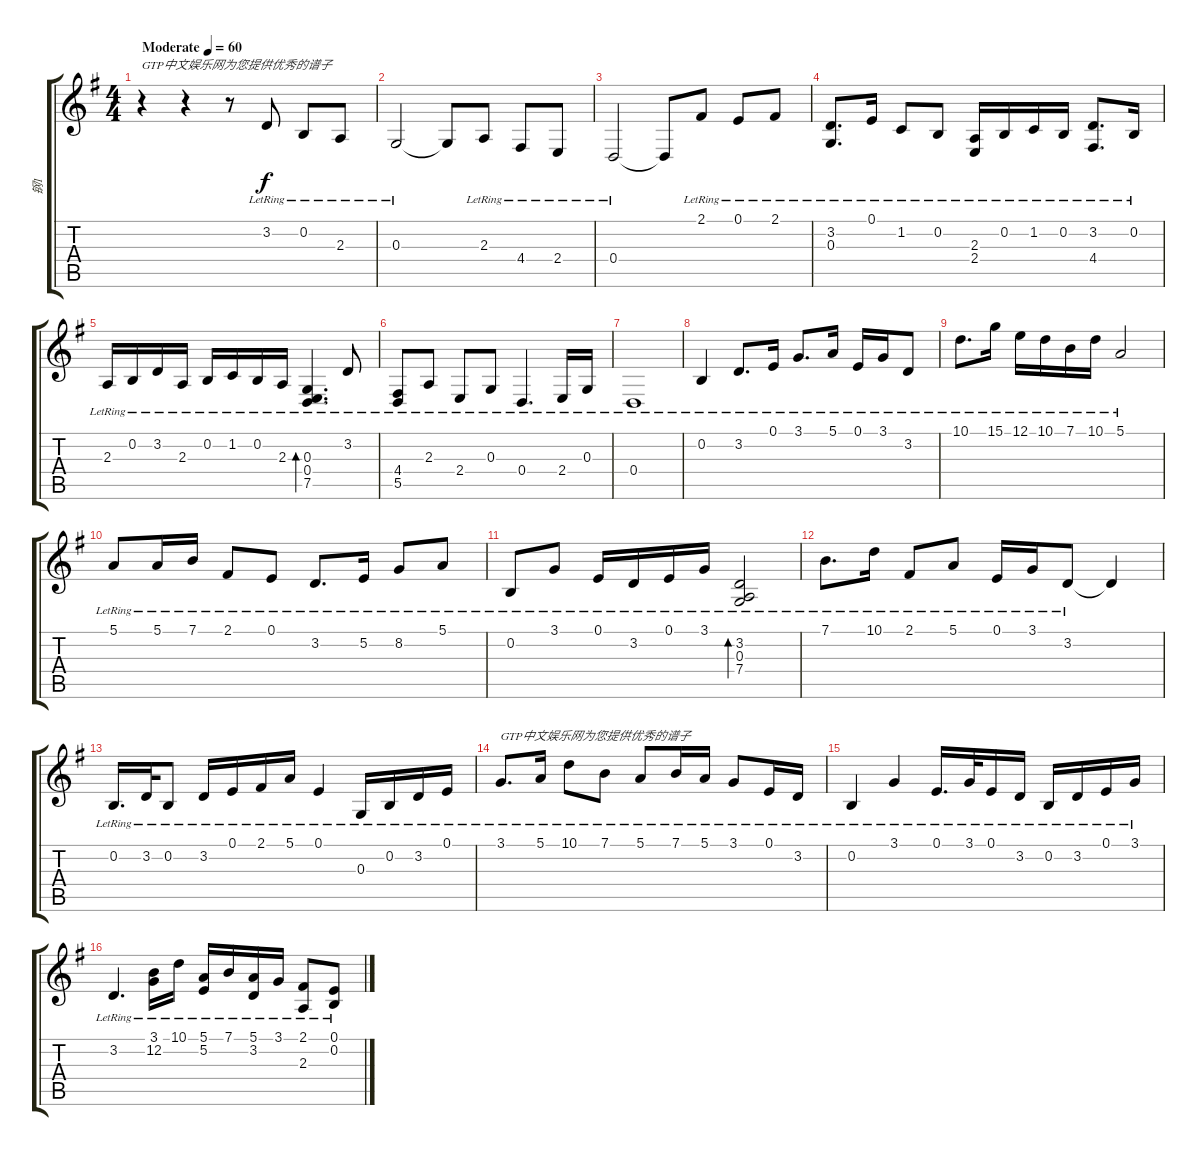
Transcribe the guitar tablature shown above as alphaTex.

\track ("钢1" "钢1") {instrument electricgrandpiano}
\staff {score tabs}
\tuning (E4 B3 G3 D3 A2 E2) {hide}
\ts (4 4)
\tempo (60 "Moderate")
\clef g2
\ks g
r.4{txt "GTP中文娱乐网为您提供优秀的谱子" dy f instrument electricgrandpiano} r.4 r.8 3.2{lr}.8 0.2{lr}.8 2.3{lr}.8 |
0.3{lr}.2 0.3{t}.8 2.3{lr}.8 4.4{lr}.8 2.4{lr}.8 |
0.4{lr}.2 0.4{t}.8 2.1{lr}.8 0.1{lr}.8 2.1{lr}.8 |
(3.2{lr} 0.3{lr}).8{d} 0.1{lr}.16 1.2{lr}.8 0.2{lr}.8 (2.3{lr} 2.4{lr}).16 0.2{lr}.16 1.2{lr}.16 0.2{lr}.16 (3.2{lr} 4.4{lr}).8{d} 0.2{lr}.16 |
2.3{lr}.16 0.2{lr}.16 3.2{lr}.16 2.3{lr}.16 0.2{lr}.16 1.2{lr}.16 0.2{lr}.16 2.3{lr}.16 (0.3{lr} 0.4{lr} 7.5{lr}).4{d bd 240} 3.2{lr}.8 |
(4.4{lr} 5.5{lr}).8 2.3{lr}.8 2.4{lr}.8 0.3{lr}.8 0.4{lr}.4{d} 2.4{lr}.16 0.3{lr}.16 |
0.4{lr}.1 |
0.2{lr}.4 3.2{lr}.8{d} 0.1{lr}.16 3.1{lr}.8{d} 5.1{lr}.16 0.1{lr}.16 3.1{lr}.16 3.2{lr}.8 |
10.1{lr}.8{d} 15.1{lr}.16 12.1{lr}.16 10.1{lr}.16 7.1{lr}.16 10.1{lr}.16 5.1{lr}.2 |
5.1{lr}.8 5.1{lr}.16 7.1{lr}.16 2.1{lr}.8 0.1{lr}.8 3.2{lr}.8{d} 5.2{lr}.16 8.2{lr}.8 5.1{lr}.8 |
0.2{lr}.8 3.1{lr}.8 0.1{lr}.16 3.2{lr}.16 0.1{lr}.16 3.1{lr}.16 (3.2{lr} 0.3{lr} 7.4{lr}).2{bd 120} |
7.1{lr}.8{d} 10.1{lr}.16 2.1{lr}.8 5.1{lr}.8 0.1{lr}.16 3.1{lr}.16 3.2{lr}.8 3.2{t}.4 |
0.2{lr}.16{d} 3.2{lr}.32 0.2{lr}.8 3.2{lr}.16 0.1{lr}.16 2.1{lr}.16 5.1{lr}.16 0.1{lr}.4 0.3{lr}.16 0.2{lr}.16 3.2{lr}.16 0.1{lr}.16 |
3.1{lr}.8{d txt "GTP中文娱乐网为您提供优秀的谱子"} 5.1{lr}.16 10.1{lr}.8 7.1{lr}.8 5.1{lr}.8 7.1{lr}.16 5.1{lr}.16 3.1{lr}.8 0.1{lr}.16 3.2{lr}.16 |
0.2{lr}.4 3.1{lr}.4 0.1{lr}.16{d} 3.1{lr}.32 0.1{lr}.16 3.2{lr}.16 0.2{lr}.16 3.2{lr}.16 0.1{lr}.16 3.1{lr}.16 |
3.2{lr}.4{d} (3.1{lr} 12.2{lr}).16 10.1{lr}.16 (5.1{lr} 5.2{lr}).16 7.1{lr}.16 (5.1{lr} 3.2{lr}).16 3.1{lr}.16 (2.1{lr} 2.3{lr}).8 (0.1{lr} 0.2{lr}).8
